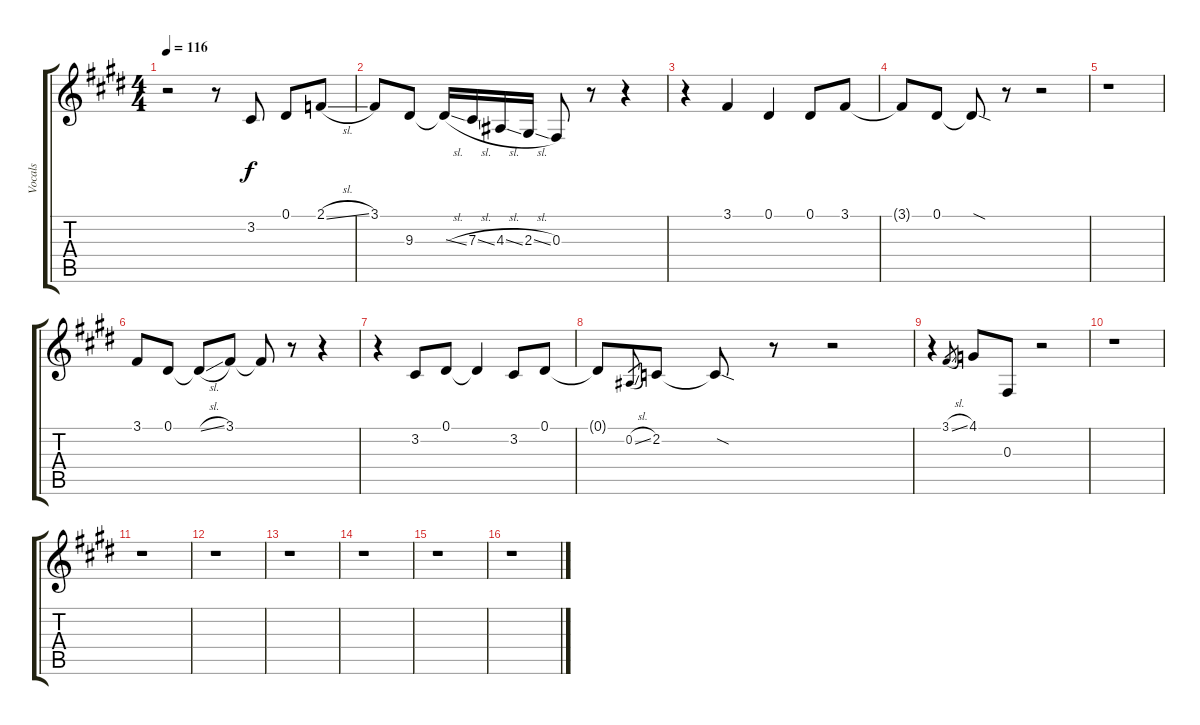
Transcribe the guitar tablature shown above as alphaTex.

\track ("Vocals" "Vocals") {instrument sopranosax}
\staff {score tabs}
\tuning (Eb4 Bb3 Gb3 Db3 Ab2 Eb2) {hide}
\ts (4 4)
\tempo 116
\clef g2
\ks e
r.2{dy f} r.8 3.2.8 0.1.8 2.1{sl}.8 |
3.1.8 9.3.8 9.3{sl t}.16 7.3{sl}.16 4.3{sl}.16 2.3{sl}.16 0.3.8 r.8 r.4 |
r.4 3.1.4 0.1.4 0.1.8 3.1.8 |
3.1{t}.8 0.1.8 0.1{sod t}.8 r.8 r.2 |
r.1 |
3.1.8 0.1.8 0.1{sl t}.8 3.1.8 3.1{t}.8 r.8 r.4 |
r.4 3.2.8 0.1.8 0.1{t}.4 3.2.8 0.1.8 |
0.1{t}.8 0.2{sl}.8{gr} 2.2.8 2.2{sod t}.8 r.8 r.2 |
r.4 3.1{sl}.8{gr} 4.1.8 0.3.8 r.2 |
r.1 |
r.1 |
r.1 |
r.1 |
r.1 |
r.1 |
r.1
